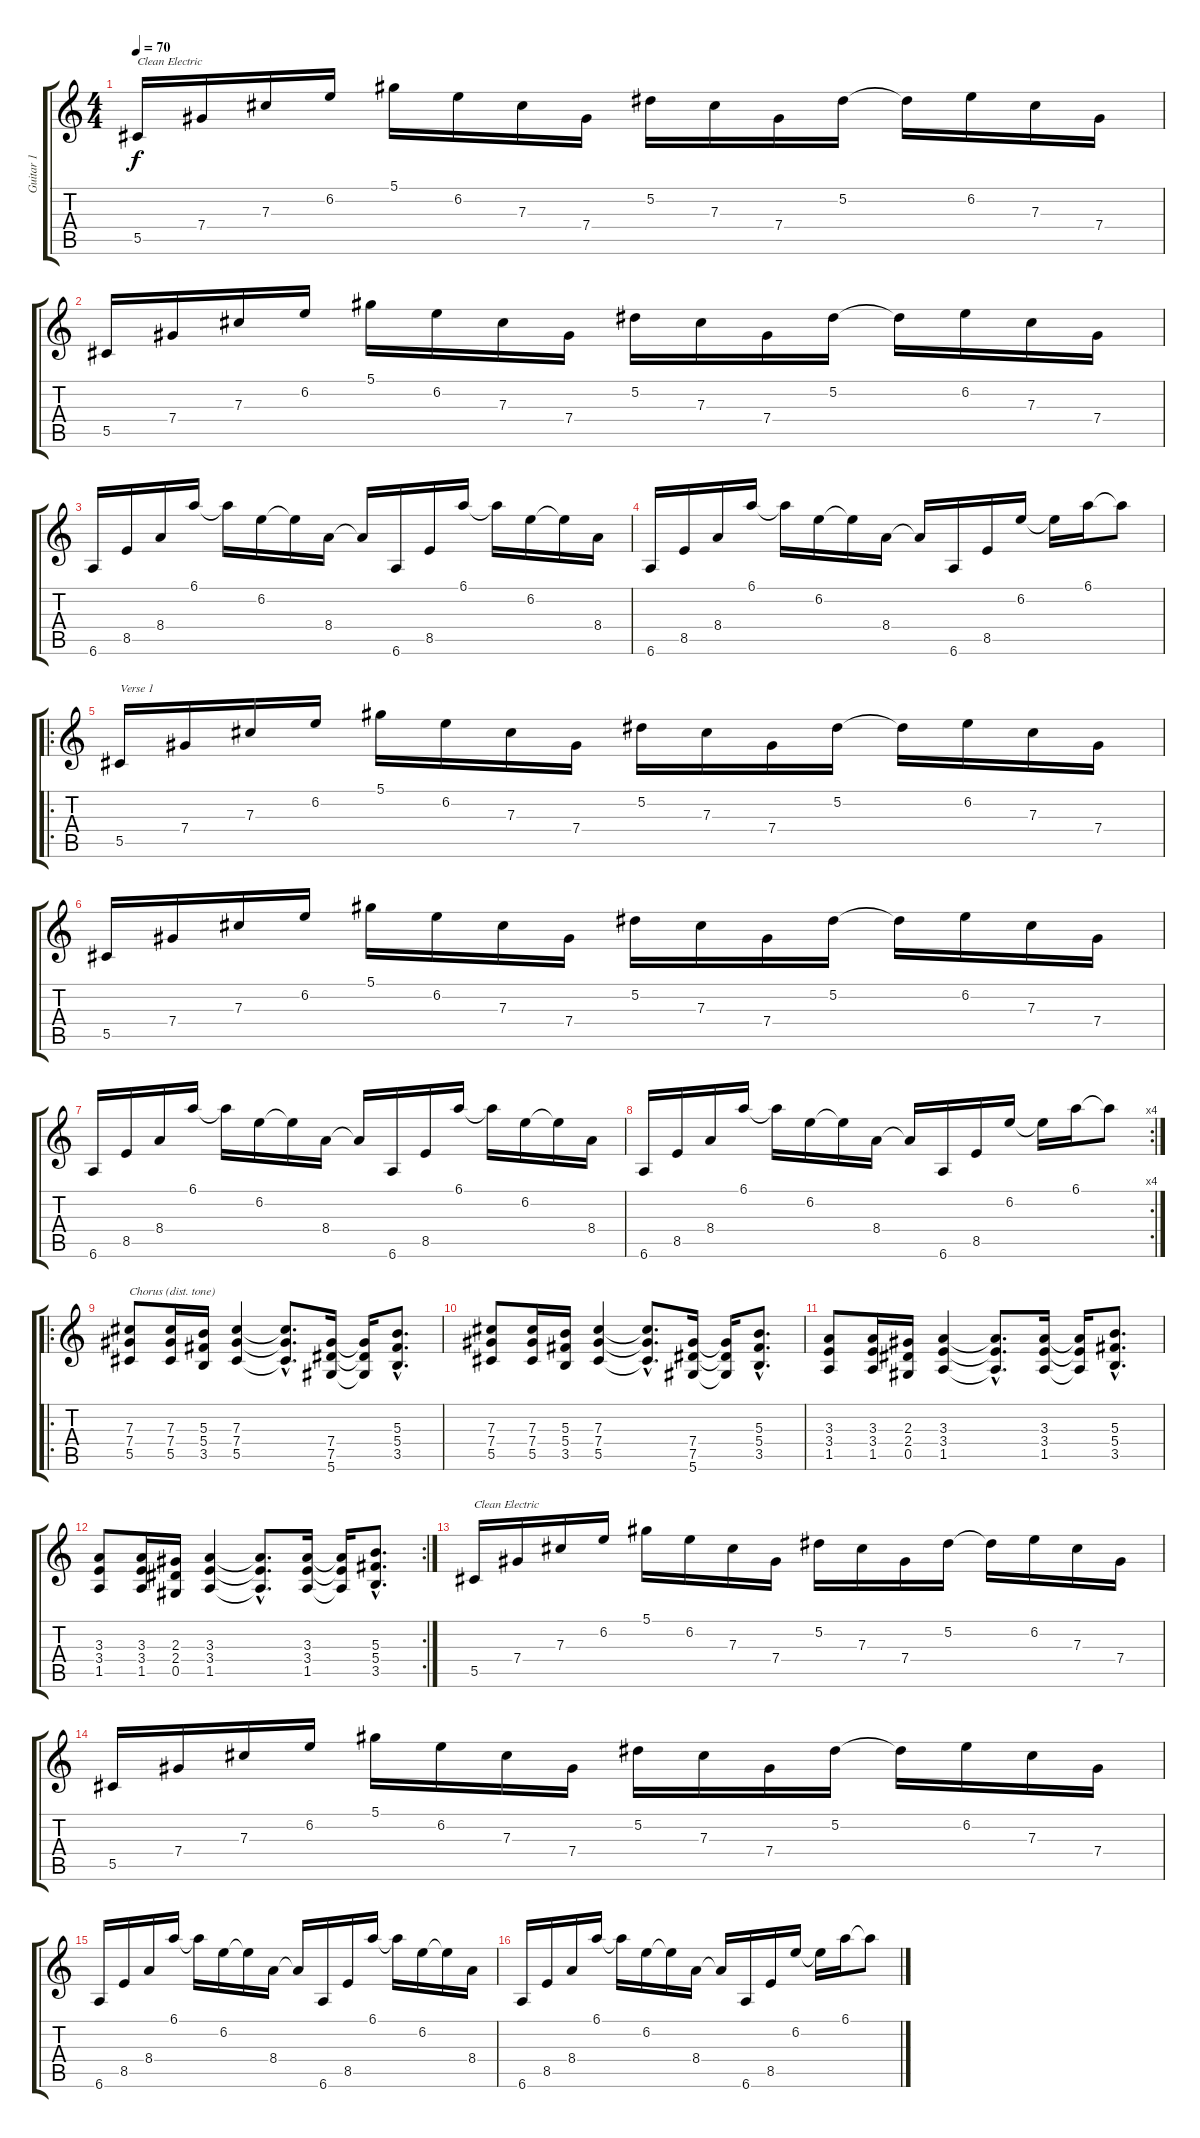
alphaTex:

\track ("Guitar 1" "Guitar 1") {instrument electricguitarclean}
\staff {score tabs}
\tuning (Eb4 Bb3 Gb3 Db3 Ab2 Eb2) {hide}
\ts (4 4)
\tempo 70
\clef g2
\ks c
5.5.16{txt "Clean Electric" dy f instrument electricguitarclean} 7.4.16 7.3.16 6.2.16 5.1.16 6.2.16 7.3.16 7.4.16 5.2.16 7.3.16 7.4.16 5.2.16 5.2{t}.16 6.2.16 7.3.16 7.4.16 |
5.5.16 7.4.16 7.3.16 6.2.16 5.1.16 6.2.16 7.3.16 7.4.16 5.2.16 7.3.16 7.4.16 5.2.16 5.2{t}.16 6.2.16 7.3.16 7.4.16 |
6.6.16 8.5.16 8.4.16 6.1.16 6.1{t}.16 6.2.16 6.2{t}.16 8.4.16 8.4{t}.16 6.6.16 8.5.16 6.1.16 6.1{t}.16 6.2.16 6.2{t}.16 8.4.16 |
6.6.16 8.5.16 8.4.16 6.1.16 6.1{t}.16 6.2.16 6.2{t}.16 8.4.16 8.4{t}.16 6.6.16 8.5.16 6.2.16 6.2{t}.16 6.1.16 6.1{t}.8 |
\ro
5.5.16{txt "Verse 1"} 7.4.16 7.3.16 6.2.16 5.1.16 6.2.16 7.3.16 7.4.16 5.2.16 7.3.16 7.4.16 5.2.16 5.2{t}.16 6.2.16 7.3.16 7.4.16 |
5.5.16 7.4.16 7.3.16 6.2.16 5.1.16 6.2.16 7.3.16 7.4.16 5.2.16 7.3.16 7.4.16 5.2.16 5.2{t}.16 6.2.16 7.3.16 7.4.16 |
6.6.16 8.5.16 8.4.16 6.1.16 6.1{t}.16 6.2.16 6.2{t}.16 8.4.16 8.4{t}.16 6.6.16 8.5.16 6.1.16 6.1{t}.16 6.2.16 6.2{t}.16 8.4.16 |
\rc 4
6.6.16 8.5.16 8.4.16 6.1.16 6.1{t}.16 6.2.16 6.2{t}.16 8.4.16 8.4{t}.16 6.6.16 8.5.16 6.2.16 6.2{t}.16 6.1.16 6.1{t}.8 |
\ro
(7.3 7.4 5.5).8{txt "Chorus (dist. tone)"} (7.3 7.4 5.5).16 (5.3 5.4 3.5).16 (7.3 7.4 5.5).4 (7.3{hac t} 7.4{hac t} 5.5{hac t}).8{d} (7.4 7.5 5.6).16 (7.4{t} 7.5{t} 5.6{t}).16 (5.3{hac} 5.4{hac} 3.5{hac}).8{d} |
(7.3 7.4 5.5).8 (7.3 7.4 5.5).16 (5.3 5.4 3.5).16 (7.3 7.4 5.5).4 (7.3{hac t} 7.4{hac t} 5.5{hac t}).8{d} (7.4 7.5 5.6).16 (7.4{t} 7.5{t} 5.6{t}).16 (5.3{hac} 5.4{hac} 3.5{hac}).8{d} |
(3.3 3.4 1.5).8 (3.3 3.4 1.5).16 (2.3 2.4 0.5).16 (3.3 3.4 1.5).4 (3.3{hac t} 3.4{hac t} 1.5{hac t}).8{d} (3.3 3.4 1.5).16 (3.3{t} 3.4{t} 1.5{t}).16 (5.3{hac} 5.4{hac} 3.5{hac}).8{d} |
\rc 2
(3.3 3.4 1.5).8 (3.3 3.4 1.5).16 (2.3 2.4 0.5).16 (3.3 3.4 1.5).4 (3.3{hac t} 3.4{hac t} 1.5{hac t}).8{d} (3.3 3.4 1.5).16 (3.3{t} 3.4{t} 1.5{t}).16 (5.3{hac} 5.4{hac} 3.5{hac}).8{d} |
5.5.16{txt "Clean Electric"} 7.4.16 7.3.16 6.2.16 5.1.16 6.2.16 7.3.16 7.4.16 5.2.16 7.3.16 7.4.16 5.2.16 5.2{t}.16 6.2.16 7.3.16 7.4.16 |
5.5.16 7.4.16 7.3.16 6.2.16 5.1.16 6.2.16 7.3.16 7.4.16 5.2.16 7.3.16 7.4.16 5.2.16 5.2{t}.16 6.2.16 7.3.16 7.4.16 |
6.6.16 8.5.16 8.4.16 6.1.16 6.1{t}.16 6.2.16 6.2{t}.16 8.4.16 8.4{t}.16 6.6.16 8.5.16 6.1.16 6.1{t}.16 6.2.16 6.2{t}.16 8.4.16 |
6.6.16 8.5.16 8.4.16 6.1.16 6.1{t}.16 6.2.16 6.2{t}.16 8.4.16 8.4{t}.16 6.6.16 8.5.16 6.2.16 6.2{t}.16 6.1.16 6.1{t}.8
